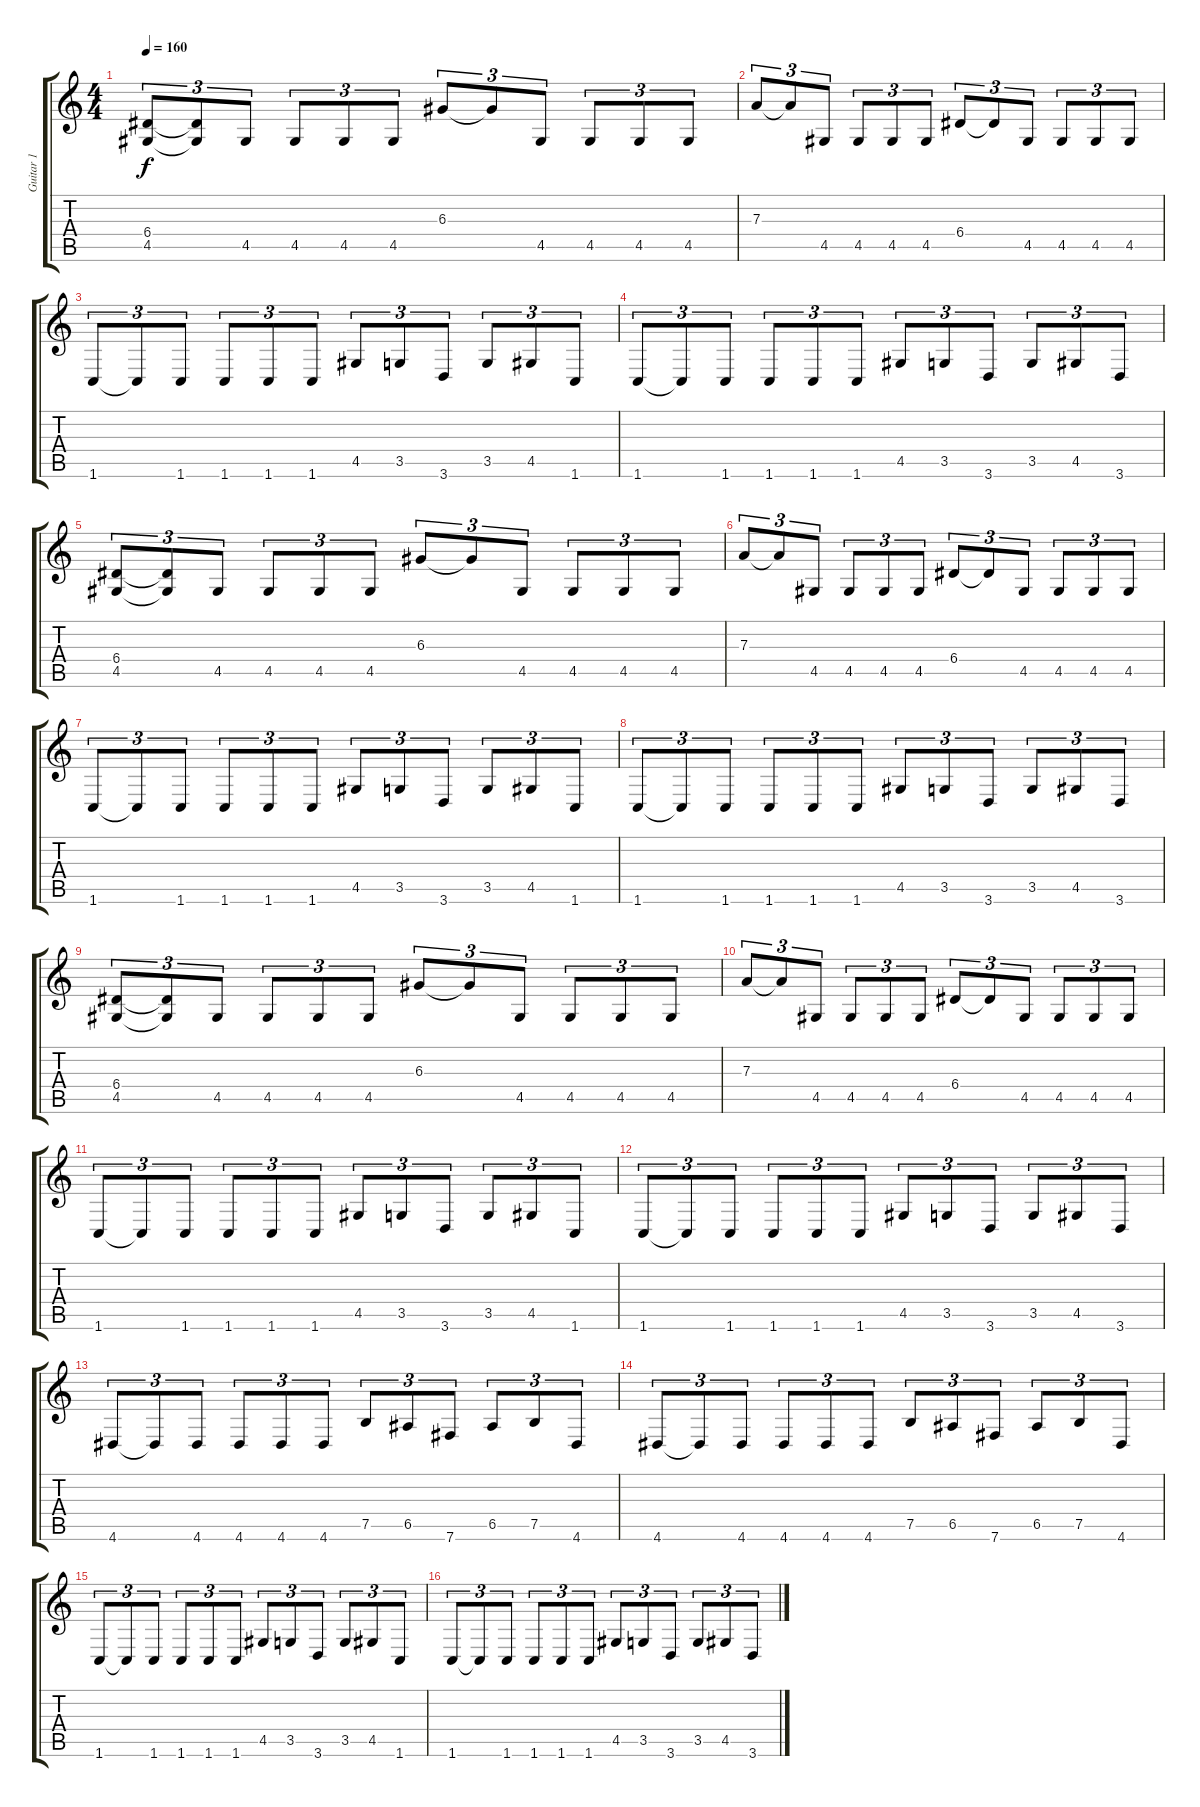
\track ("Guitar 1" "Guitar 1") {instrument distortionguitar}
\staff {score tabs}
\tuning (B3 Gb3 D3 A2 E2 B1) {hide}
\ts (4 4)
\tempo 160
\clef g2
\ks c
(6.4 4.5).8{tu (3 2) dy f} (6.4{t} 4.5{t}).8{tu (3 2)} 4.5.8{tu (3 2)} 4.5.8{tu (3 2)} 4.5.8{tu (3 2)} 4.5.8{tu (3 2)} 6.3.8{tu (3 2)} 6.3{t}.8{tu (3 2)} 4.5.8{tu (3 2)} 4.5.8{tu (3 2)} 4.5.8{tu (3 2)} 4.5.8{tu (3 2)} |
7.3.8{tu (3 2)} 7.3{t}.8{tu (3 2)} 4.5.8{tu (3 2)} 4.5.8{tu (3 2)} 4.5.8{tu (3 2)} 4.5.8{tu (3 2)} 6.4.8{tu (3 2)} 6.4{t}.8{tu (3 2)} 4.5.8{tu (3 2)} 4.5.8{tu (3 2)} 4.5.8{tu (3 2)} 4.5.8{tu (3 2)} |
1.6.8{tu (3 2)} 1.6{t}.8{tu (3 2)} 1.6.8{tu (3 2)} 1.6.8{tu (3 2)} 1.6.8{tu (3 2)} 1.6.8{tu (3 2)} 4.5.8{tu (3 2)} 3.5.8{tu (3 2)} 3.6.8{tu (3 2)} 3.5.8{tu (3 2)} 4.5.8{tu (3 2)} 1.6.8{tu (3 2)} |
1.6.8{tu (3 2)} 1.6{t}.8{tu (3 2)} 1.6.8{tu (3 2)} 1.6.8{tu (3 2)} 1.6.8{tu (3 2)} 1.6.8{tu (3 2)} 4.5.8{tu (3 2)} 3.5.8{tu (3 2)} 3.6.8{tu (3 2)} 3.5.8{tu (3 2)} 4.5.8{tu (3 2)} 3.6.8{tu (3 2)} |
(6.4 4.5).8{tu (3 2)} (6.4{t} 4.5{t}).8{tu (3 2)} 4.5.8{tu (3 2)} 4.5.8{tu (3 2)} 4.5.8{tu (3 2)} 4.5.8{tu (3 2)} 6.3.8{tu (3 2)} 6.3{t}.8{tu (3 2)} 4.5.8{tu (3 2)} 4.5.8{tu (3 2)} 4.5.8{tu (3 2)} 4.5.8{tu (3 2)} |
7.3.8{tu (3 2)} 7.3{t}.8{tu (3 2)} 4.5.8{tu (3 2)} 4.5.8{tu (3 2)} 4.5.8{tu (3 2)} 4.5.8{tu (3 2)} 6.4.8{tu (3 2)} 6.4{t}.8{tu (3 2)} 4.5.8{tu (3 2)} 4.5.8{tu (3 2)} 4.5.8{tu (3 2)} 4.5.8{tu (3 2)} |
1.6.8{tu (3 2)} 1.6{t}.8{tu (3 2)} 1.6.8{tu (3 2)} 1.6.8{tu (3 2)} 1.6.8{tu (3 2)} 1.6.8{tu (3 2)} 4.5.8{tu (3 2)} 3.5.8{tu (3 2)} 3.6.8{tu (3 2)} 3.5.8{tu (3 2)} 4.5.8{tu (3 2)} 1.6.8{tu (3 2)} |
1.6.8{tu (3 2)} 1.6{t}.8{tu (3 2)} 1.6.8{tu (3 2)} 1.6.8{tu (3 2)} 1.6.8{tu (3 2)} 1.6.8{tu (3 2)} 4.5.8{tu (3 2)} 3.5.8{tu (3 2)} 3.6.8{tu (3 2)} 3.5.8{tu (3 2)} 4.5.8{tu (3 2)} 3.6.8{tu (3 2)} |
(6.4 4.5).8{tu (3 2)} (6.4{t} 4.5{t}).8{tu (3 2)} 4.5.8{tu (3 2)} 4.5.8{tu (3 2)} 4.5.8{tu (3 2)} 4.5.8{tu (3 2)} 6.3.8{tu (3 2)} 6.3{t}.8{tu (3 2)} 4.5.8{tu (3 2)} 4.5.8{tu (3 2)} 4.5.8{tu (3 2)} 4.5.8{tu (3 2)} |
7.3.8{tu (3 2)} 7.3{t}.8{tu (3 2)} 4.5.8{tu (3 2)} 4.5.8{tu (3 2)} 4.5.8{tu (3 2)} 4.5.8{tu (3 2)} 6.4.8{tu (3 2)} 6.4{t}.8{tu (3 2)} 4.5.8{tu (3 2)} 4.5.8{tu (3 2)} 4.5.8{tu (3 2)} 4.5.8{tu (3 2)} |
1.6.8{tu (3 2)} 1.6{t}.8{tu (3 2)} 1.6.8{tu (3 2)} 1.6.8{tu (3 2)} 1.6.8{tu (3 2)} 1.6.8{tu (3 2)} 4.5.8{tu (3 2)} 3.5.8{tu (3 2)} 3.6.8{tu (3 2)} 3.5.8{tu (3 2)} 4.5.8{tu (3 2)} 1.6.8{tu (3 2)} |
1.6.8{tu (3 2)} 1.6{t}.8{tu (3 2)} 1.6.8{tu (3 2)} 1.6.8{tu (3 2)} 1.6.8{tu (3 2)} 1.6.8{tu (3 2)} 4.5.8{tu (3 2)} 3.5.8{tu (3 2)} 3.6.8{tu (3 2)} 3.5.8{tu (3 2)} 4.5.8{tu (3 2)} 3.6.8{tu (3 2)} |
4.6.8{tu (3 2)} 4.6{t}.8{tu (3 2)} 4.6.8{tu (3 2)} 4.6.8{tu (3 2)} 4.6.8{tu (3 2)} 4.6.8{tu (3 2)} 7.5.8{tu (3 2)} 6.5.8{tu (3 2)} 7.6.8{tu (3 2)} 6.5.8{tu (3 2)} 7.5.8{tu (3 2)} 4.6.8{tu (3 2)} |
4.6.8{tu (3 2)} 4.6{t}.8{tu (3 2)} 4.6.8{tu (3 2)} 4.6.8{tu (3 2)} 4.6.8{tu (3 2)} 4.6.8{tu (3 2)} 7.5.8{tu (3 2)} 6.5.8{tu (3 2)} 7.6.8{tu (3 2)} 6.5.8{tu (3 2)} 7.5.8{tu (3 2)} 4.6.8{tu (3 2)} |
1.6.8{tu (3 2)} 1.6{t}.8{tu (3 2)} 1.6.8{tu (3 2)} 1.6.8{tu (3 2)} 1.6.8{tu (3 2)} 1.6.8{tu (3 2)} 4.5.8{tu (3 2)} 3.5.8{tu (3 2)} 3.6.8{tu (3 2)} 3.5.8{tu (3 2)} 4.5.8{tu (3 2)} 1.6.8{tu (3 2)} |
1.6.8{tu (3 2)} 1.6{t}.8{tu (3 2)} 1.6.8{tu (3 2)} 1.6.8{tu (3 2)} 1.6.8{tu (3 2)} 1.6.8{tu (3 2)} 4.5.8{tu (3 2)} 3.5.8{tu (3 2)} 3.6.8{tu (3 2)} 3.5.8{tu (3 2)} 4.5.8{tu (3 2)} 3.6.8{tu (3 2)}
